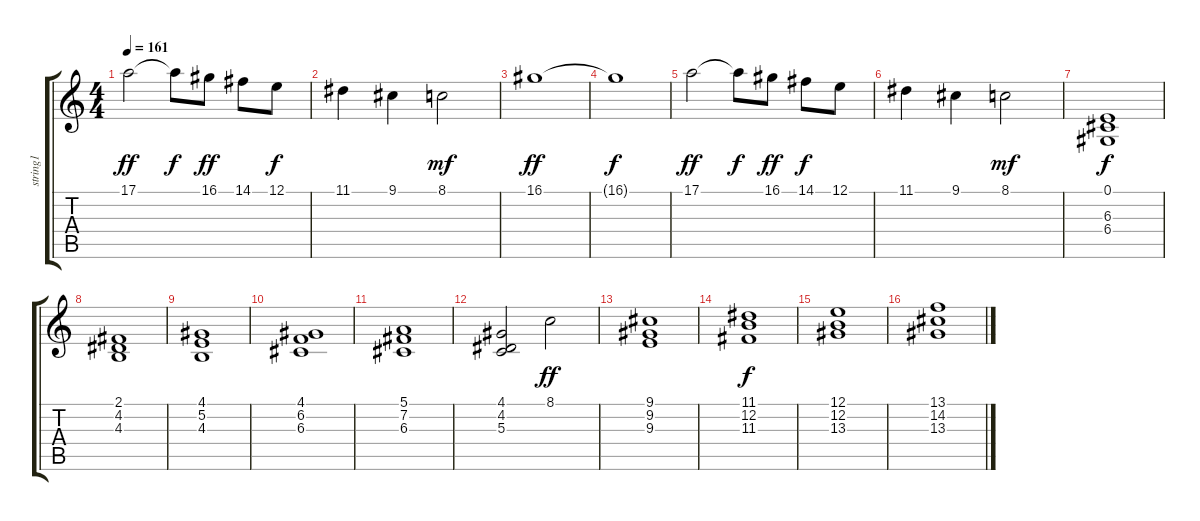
\track ("string1" "string1") {instrument stringensemble1}
\staff {score tabs}
\tuning (E4 B3 G3 D3 A2 E2) {hide}
\ts (4 4)
\tempo 161
\clef g2
\ks c
17.1.2{dy ff} 17.1{t}.8{dy f} 16.1.8{dy ff} 14.1.8 12.1.8{dy f} |
11.1.4 9.1.4 8.1.2{dy mf} |
16.1.1{dy ff} |
16.1{t}.1{dy f} |
17.1.2{dy ff} 17.1{t}.8{dy f} 16.1.8{dy ff} 14.1.8{dy f} 12.1.8 |
11.1.4 9.1.4 8.1.2{dy mf} |
(0.1 6.3 6.4).1{dy f instrument pad2warm} |
(2.1 4.2 4.3).1 |
(4.1 5.2 4.3).1 |
(4.1 6.2 6.3).1 |
(5.1 7.2 6.3).1 |
(4.1 4.2 5.3).2 8.1.2{dy ff} |
(9.1 9.2 9.3).1 |
(11.1 12.2 11.3).1{dy f} |
(12.1 12.2 13.3).1 |
(13.1 14.2 13.3).1
